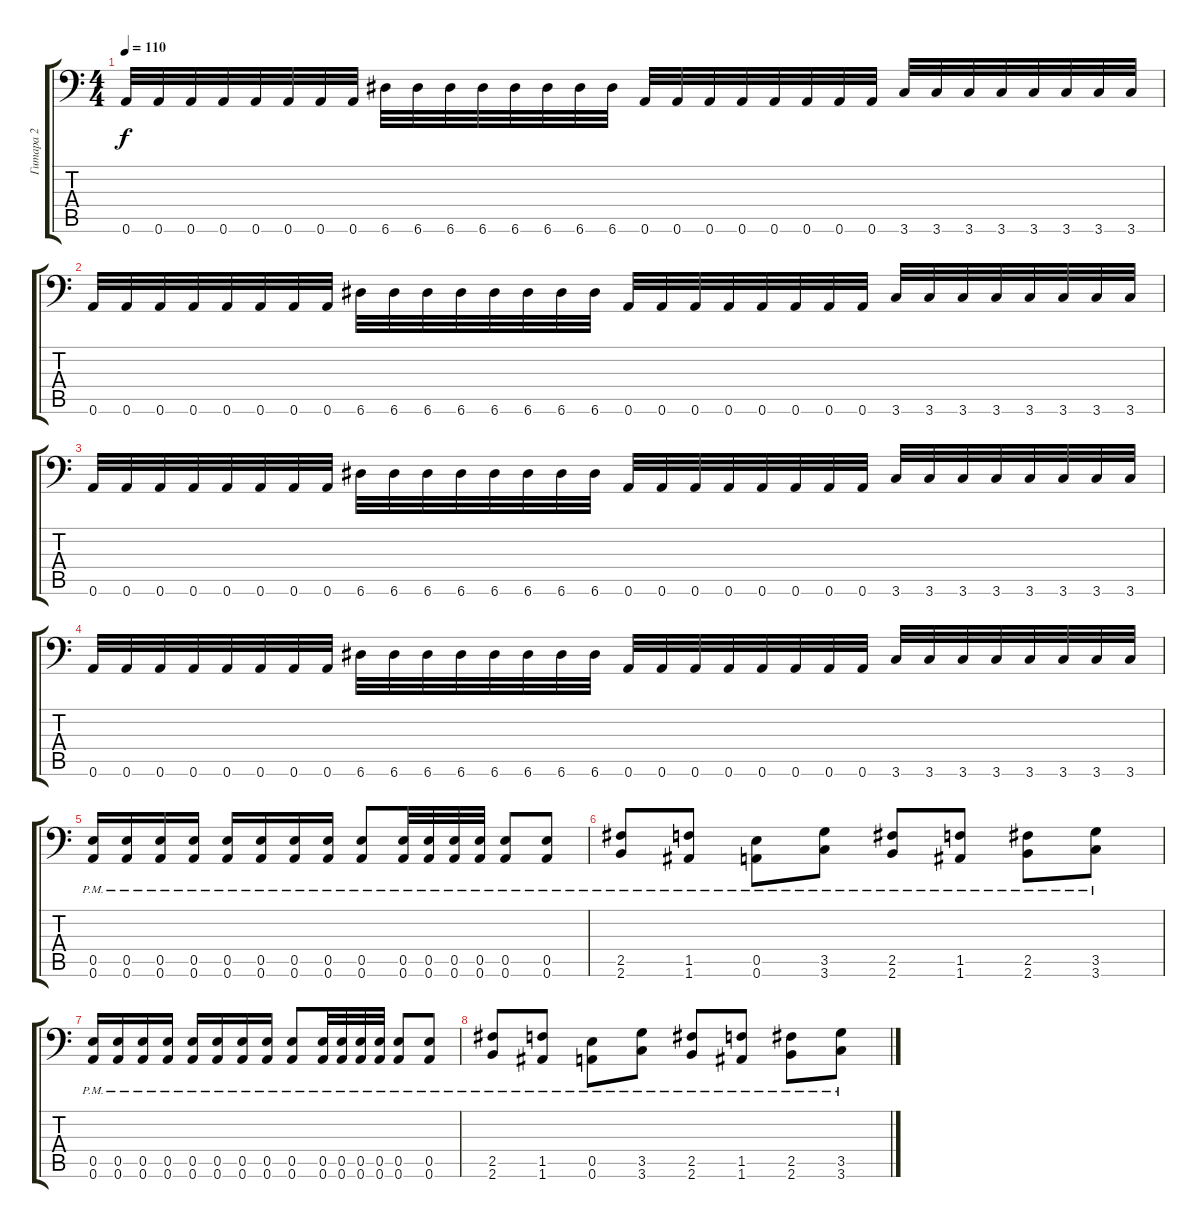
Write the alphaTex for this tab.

\track ("Гитара 2" "Гитара 2") {instrument distortionguitar}
\staff {score tabs}
\tuning (B3 Gb3 D3 A2 E2 A1) {hide}
\ts (4 4)
\tempo 110
\clef f4
\ks c
0.6.32{dy f} 0.6.32 0.6.32 0.6.32 0.6.32 0.6.32 0.6.32 0.6.32 6.6.32 6.6.32 6.6.32 6.6.32 6.6.32 6.6.32 6.6.32 6.6.32 0.6.32 0.6.32 0.6.32 0.6.32 0.6.32 0.6.32 0.6.32 0.6.32 3.6.32 3.6.32 3.6.32 3.6.32 3.6.32 3.6.32 3.6.32 3.6.32 |
0.6.32 0.6.32 0.6.32 0.6.32 0.6.32 0.6.32 0.6.32 0.6.32 6.6.32 6.6.32 6.6.32 6.6.32 6.6.32 6.6.32 6.6.32 6.6.32 0.6.32 0.6.32 0.6.32 0.6.32 0.6.32 0.6.32 0.6.32 0.6.32 3.6.32 3.6.32 3.6.32 3.6.32 3.6.32 3.6.32 3.6.32 3.6.32 |
0.6.32 0.6.32 0.6.32 0.6.32 0.6.32 0.6.32 0.6.32 0.6.32 6.6.32 6.6.32 6.6.32 6.6.32 6.6.32 6.6.32 6.6.32 6.6.32 0.6.32 0.6.32 0.6.32 0.6.32 0.6.32 0.6.32 0.6.32 0.6.32 3.6.32 3.6.32 3.6.32 3.6.32 3.6.32 3.6.32 3.6.32 3.6.32 |
0.6.32 0.6.32 0.6.32 0.6.32 0.6.32 0.6.32 0.6.32 0.6.32 6.6.32 6.6.32 6.6.32 6.6.32 6.6.32 6.6.32 6.6.32 6.6.32 0.6.32 0.6.32 0.6.32 0.6.32 0.6.32 0.6.32 0.6.32 0.6.32 3.6.32 3.6.32 3.6.32 3.6.32 3.6.32 3.6.32 3.6.32 3.6.32 |
(0.5{pm} 0.6{pm}).16 (0.5{pm} 0.6{pm}).16 (0.5{pm} 0.6{pm}).16 (0.5{pm} 0.6{pm}).16 (0.5{pm} 0.6{pm}).16 (0.5{pm} 0.6{pm}).16 (0.5{pm} 0.6{pm}).16 (0.5{pm} 0.6{pm}).16 (0.5{pm} 0.6{pm}).8 (0.5{pm} 0.6{pm}).32 (0.5{pm} 0.6{pm}).32 (0.5{pm} 0.6{pm}).32 (0.5{pm} 0.6{pm}).32 (0.5{pm} 0.6{pm}).8 (0.5{pm} 0.6{pm}).8 |
(2.5{pm} 2.6{pm}).8 (1.5{pm} 1.6{pm}).8 (0.5{pm} 0.6{pm}).8 (3.5{pm} 3.6{pm}).8 (2.5{pm} 2.6{pm}).8 (1.5{pm} 1.6{pm}).8 (2.5{pm} 2.6{pm}).8 (3.5{pm} 3.6{pm}).8 |
(0.5{pm} 0.6{pm}).16 (0.5{pm} 0.6{pm}).16 (0.5{pm} 0.6{pm}).16 (0.5{pm} 0.6{pm}).16 (0.5{pm} 0.6{pm}).16 (0.5{pm} 0.6{pm}).16 (0.5{pm} 0.6{pm}).16 (0.5{pm} 0.6{pm}).16 (0.5{pm} 0.6{pm}).8 (0.5{pm} 0.6{pm}).32 (0.5{pm} 0.6{pm}).32 (0.5{pm} 0.6{pm}).32 (0.5{pm} 0.6{pm}).32 (0.5{pm} 0.6{pm}).8 (0.5{pm} 0.6{pm}).8 |
(2.5{pm} 2.6{pm}).8 (1.5{pm} 1.6{pm}).8 (0.5{pm} 0.6{pm}).8 (3.5{pm} 3.6{pm}).8 (2.5{pm} 2.6{pm}).8 (1.5{pm} 1.6{pm}).8 (2.5{pm} 2.6{pm}).8 (3.5{pm} 3.6{pm}).8
